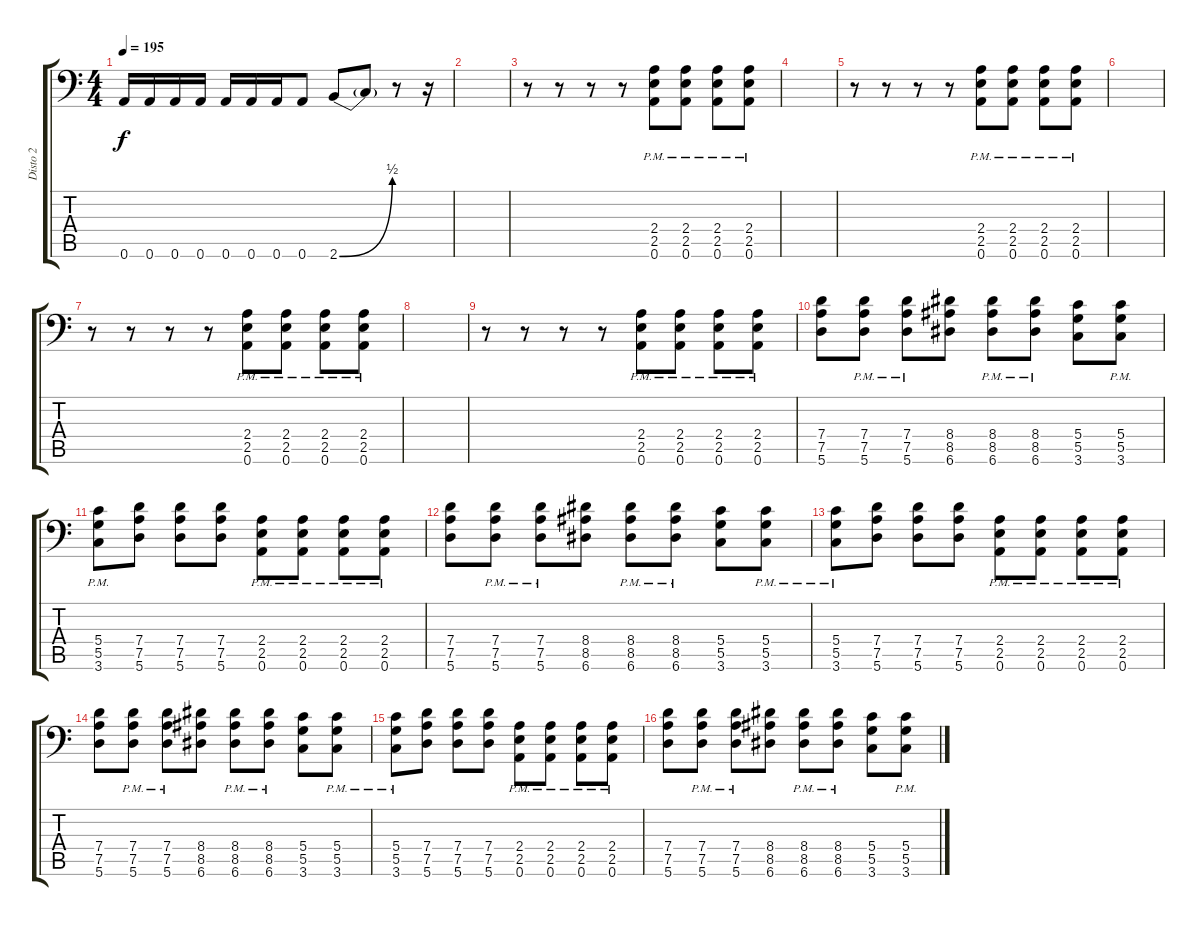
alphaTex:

\track ("Disto 2" "Disto 2") {instrument distortionguitar}
\staff {score tabs}
\tuning (A3 E3 C3 G2 D2 A1) {hide}
\ts (4 4)
\tempo 195
\clef f4
\ks c
0.6.16{dy f} 0.6.16 0.6.16 0.6.16 0.6.16 0.6.16 0.6.16 0.6.8 2.6{be (bend 0 0 60 2)}.8 2.6{t}.8 r.8 r.16 |
|
r.8 r.8 r.8 r.8 (2.4{pm} 2.5{pm} 0.6{pm}).8 (2.4{pm} 2.5{pm} 0.6{pm}).8 (2.4{pm} 2.5{pm} 0.6{pm}).8 (2.4{pm} 2.5{pm} 0.6{pm}).8 |
|
r.8 r.8 r.8 r.8 (2.4{pm} 2.5{pm} 0.6{pm}).8 (2.4{pm} 2.5{pm} 0.6{pm}).8 (2.4{pm} 2.5{pm} 0.6{pm}).8 (2.4{pm} 2.5{pm} 0.6{pm}).8 |
|
r.8 r.8 r.8 r.8 (2.4{pm} 2.5{pm} 0.6{pm}).8 (2.4{pm} 2.5{pm} 0.6{pm}).8 (2.4{pm} 2.5{pm} 0.6{pm}).8 (2.4{pm} 2.5{pm} 0.6{pm}).8 |
|
r.8 r.8 r.8 r.8 (2.4{pm} 2.5{pm} 0.6{pm}).8 (2.4{pm} 2.5{pm} 0.6{pm}).8 (2.4{pm} 2.5{pm} 0.6{pm}).8 (2.4{pm} 2.5{pm} 0.6{pm}).8 |
(7.4 7.5 5.6).8 (7.4{pm} 7.5{pm} 5.6{pm}).8 (7.4{pm} 7.5{pm} 5.6{pm}).8 (8.4 8.5 6.6).8 (8.4{pm} 8.5{pm} 6.6{pm}).8 (8.4{pm} 8.5{pm} 6.6{pm}).8 (5.4 5.5 3.6).8 (5.4{pm} 5.5{pm} 3.6{pm}).8 |
(5.4{pm} 5.5{pm} 3.6{pm}).8 (7.4 7.5 5.6).8 (7.4 7.5 5.6).8 (7.4 7.5 5.6).8 (2.4{pm} 2.5{pm} 0.6{pm}).8 (2.4{pm} 2.5{pm} 0.6{pm}).8 (2.4{pm} 2.5{pm} 0.6{pm}).8 (2.4{pm} 2.5{pm} 0.6{pm}).8 |
(7.4 7.5 5.6).8 (7.4{pm} 7.5{pm} 5.6{pm}).8 (7.4{pm} 7.5{pm} 5.6{pm}).8 (8.4 8.5 6.6).8 (8.4{pm} 8.5{pm} 6.6{pm}).8 (8.4{pm} 8.5{pm} 6.6{pm}).8 (5.4 5.5 3.6).8 (5.4{pm} 5.5{pm} 3.6{pm}).8 |
(5.4{pm} 5.5{pm} 3.6{pm}).8 (7.4 7.5 5.6).8 (7.4 7.5 5.6).8 (7.4 7.5 5.6).8 (2.4{pm} 2.5{pm} 0.6{pm}).8 (2.4{pm} 2.5{pm} 0.6{pm}).8 (2.4{pm} 2.5{pm} 0.6{pm}).8 (2.4{pm} 2.5{pm} 0.6{pm}).8 |
(7.4 7.5 5.6).8 (7.4{pm} 7.5{pm} 5.6{pm}).8 (7.4{pm} 7.5{pm} 5.6{pm}).8 (8.4 8.5 6.6).8 (8.4{pm} 8.5{pm} 6.6{pm}).8 (8.4{pm} 8.5{pm} 6.6{pm}).8 (5.4 5.5 3.6).8 (5.4{pm} 5.5{pm} 3.6{pm}).8 |
(5.4{pm} 5.5{pm} 3.6{pm}).8 (7.4 7.5 5.6).8 (7.4 7.5 5.6).8 (7.4 7.5 5.6).8 (2.4{pm} 2.5{pm} 0.6{pm}).8 (2.4{pm} 2.5{pm} 0.6{pm}).8 (2.4{pm} 2.5{pm} 0.6{pm}).8 (2.4{pm} 2.5{pm} 0.6{pm}).8 |
(7.4 7.5 5.6).8 (7.4{pm} 7.5{pm} 5.6{pm}).8 (7.4{pm} 7.5{pm} 5.6{pm}).8 (8.4 8.5 6.6).8 (8.4{pm} 8.5{pm} 6.6{pm}).8 (8.4{pm} 8.5{pm} 6.6{pm}).8 (5.4 5.5 3.6).8 (5.4{pm} 5.5{pm} 3.6{pm}).8
